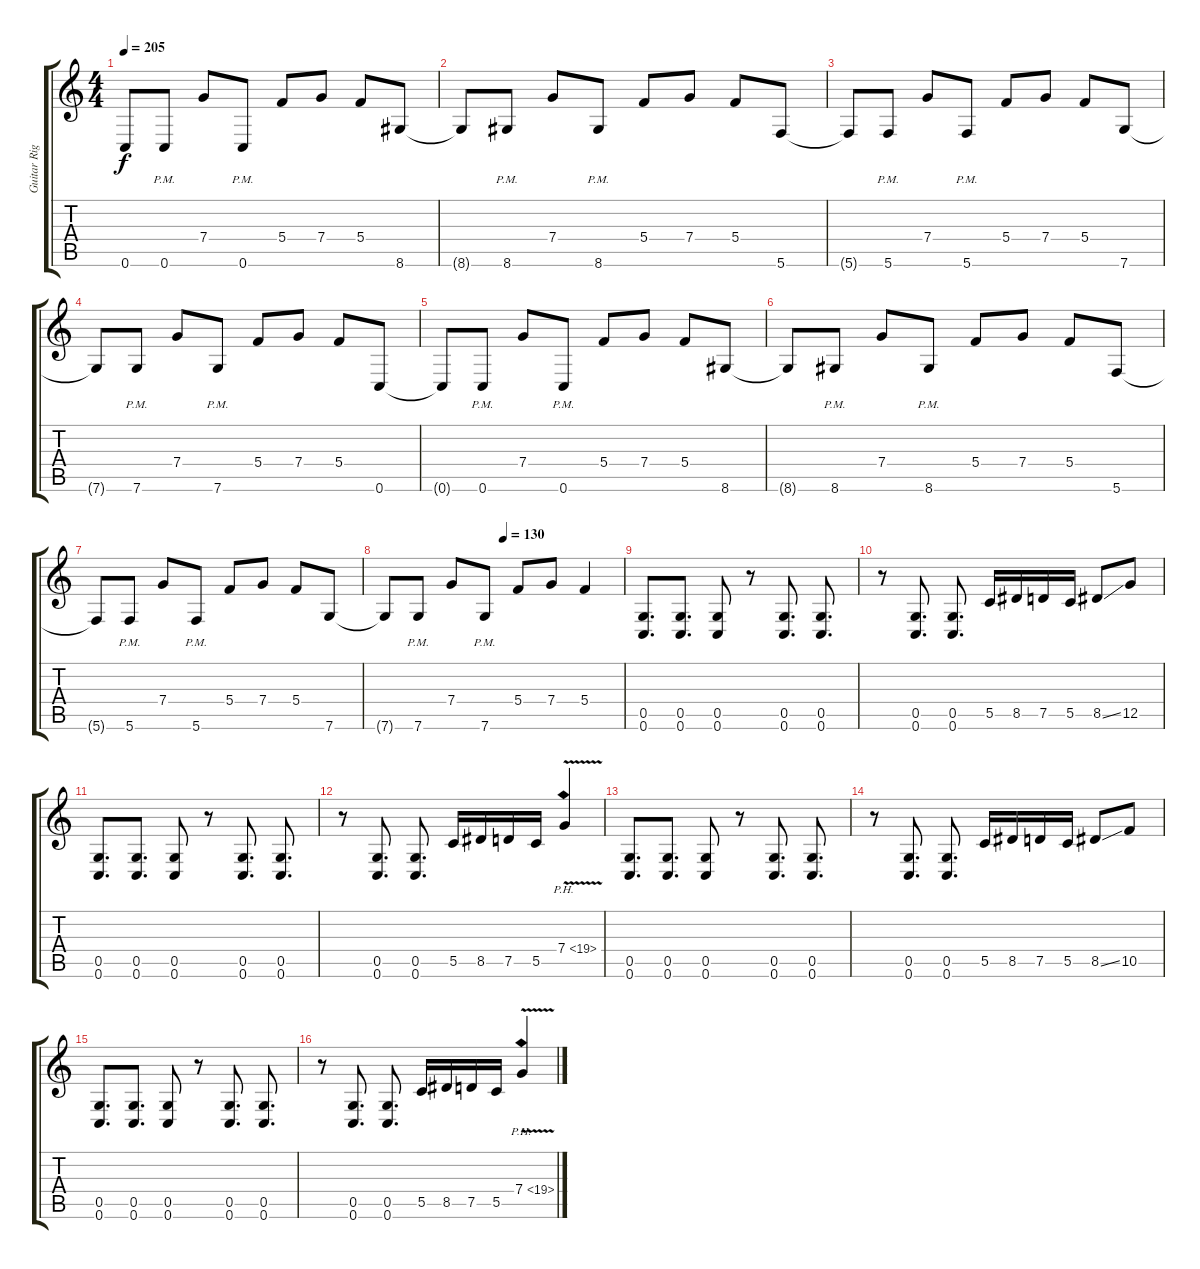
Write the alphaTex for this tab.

\track ("Guitar Right" "Guitar Rig") {instrument overdrivenguitar}
\staff {score tabs}
\tuning (D4 A3 F3 C3 G2 C2) {hide}
\ts (4 4)
\tempo 205
\clef g2
\ks c
0.6{t}.8{dy f} 0.6{pm}.8 7.4.8 0.6{pm}.8 5.4.8 7.4.8 5.4.8 8.6.8 |
8.6{t}.8 8.6{pm}.8 7.4.8 8.6{pm}.8 5.4.8 7.4.8 5.4.8 5.6.8 |
5.6{t}.8 5.6{pm}.8 7.4.8 5.6{pm}.8 5.4.8 7.4.8 5.4.8 7.6.8 |
7.6{t}.8 7.6{pm}.8 7.4.8 7.6{pm}.8 5.4.8 7.4.8 5.4.8 0.6.8 |
0.6{t}.8 0.6{pm}.8 7.4.8 0.6{pm}.8 5.4.8 7.4.8 5.4.8 8.6.8 |
8.6{t}.8 8.6{pm}.8 7.4.8 8.6{pm}.8 5.4.8 7.4.8 5.4.8 5.6.8 |
5.6{t}.8 5.6{pm}.8 7.4.8 5.6{pm}.8 5.4.8 7.4.8 5.4.8 7.6.8 |
\tempo (130 0.5)
7.6{t}.8 7.6{pm}.8 7.4.8 7.6{pm}.8 5.4.8 7.4.8 5.4.4 |
(0.5 0.6).8{d} (0.5 0.6).8{d} (0.5 0.6).8 r.8 (0.5 0.6).8{d} (0.5 0.6).8{d} |
r.8 (0.5 0.6).8{d} (0.5 0.6).8{d} 5.5.16 8.5.16 7.5.16 5.5.16 8.5{ss}.8 12.5.8 |
(0.5 0.6).8{d} (0.5 0.6).8{d} (0.5 0.6).8 r.8 (0.5 0.6).8{d} (0.5 0.6).8{d} |
r.8 (0.5 0.6).8{d} (0.5 0.6).8{d} 5.5.16 8.5.16 7.5.16 5.5.16 7.4{ph 12 v}.4{instrument guitarharmonics} |
(0.5 0.6).8{d instrument overdrivenguitar} (0.5 0.6).8{d} (0.5 0.6).8 r.8 (0.5 0.6).8{d} (0.5 0.6).8{d} |
r.8 (0.5 0.6).8{d} (0.5 0.6).8{d} 5.5.16 8.5.16 7.5.16 5.5.16 8.5{ss}.8 10.5.8 |
(0.5 0.6).8{d} (0.5 0.6).8{d} (0.5 0.6).8 r.8 (0.5 0.6).8{d} (0.5 0.6).8{d} |
r.8 (0.5 0.6).8{d} (0.5 0.6).8{d} 5.5.16 8.5.16 7.5.16 5.5.16 7.4{ph 12 v}.4{instrument guitarharmonics}
